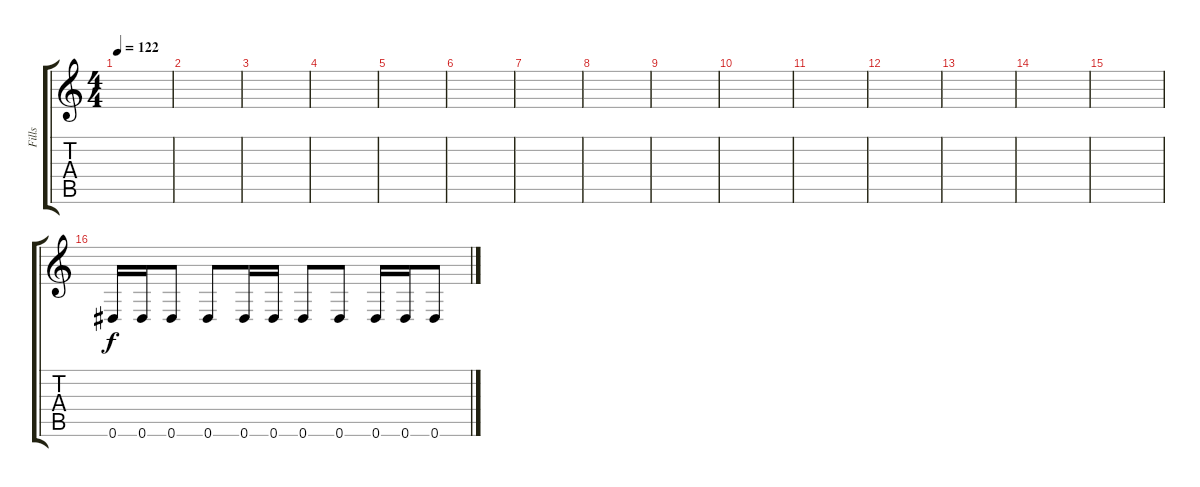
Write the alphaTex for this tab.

\track ("Fills" "Fills") {instrument overdrivenguitar}
\staff {score tabs}
\tuning (Eb4 Bb3 Gb3 Db3 Ab2 Eb2) {hide}
\ts (4 4)
\tempo 122
\clef g2
\ks c
|
|
|
|
|
|
|
|
|
|
|
|
|
|
|
0.6.16 0.6.16 0.6.8 0.6.8 0.6.16 0.6.16 0.6.8 0.6.8 0.6.16 0.6.16 0.6.8
